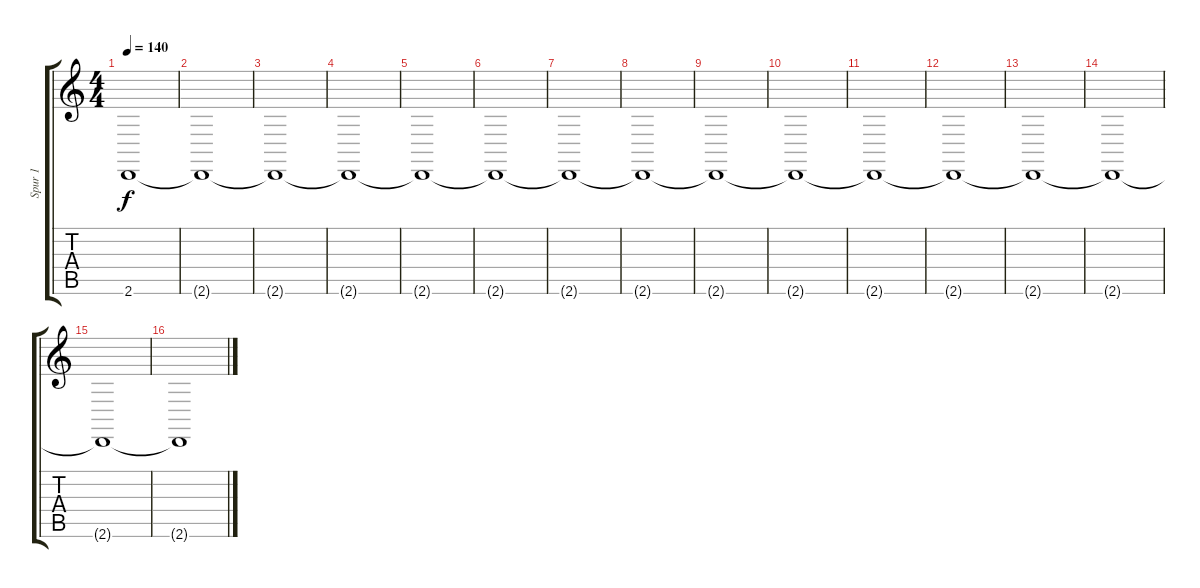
\track ("Spur 1" "Spur 1") {instrument lead7fifths}
\staff {score tabs}
\tuning (E4 B3 G3 D3 F2 C2) {hide}
\ts (4 4)
\tempo 140
\clef g2
\ks c
2.6{t}.1{dy f} |
2.6{t}.1 |
2.6{t}.1 |
2.6{t}.1 |
2.6{t}.1 |
2.6{t}.1 |
2.6{t}.1 |
2.6{t}.1 |
2.6{t}.1 |
2.6{t}.1 |
2.6{t}.1 |
2.6{t}.1 |
2.6{t}.1 |
2.6{t}.1 |
2.6{t}.1 |
2.6{t}.1
